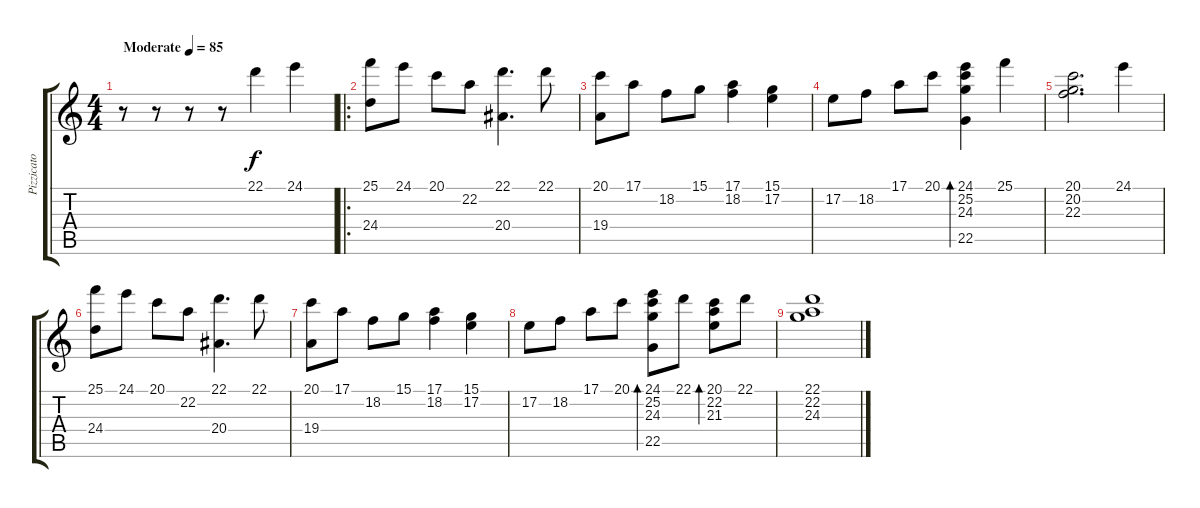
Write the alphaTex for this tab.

\track ("Pizzicato Strings" "Pizzicato ") {instrument pizzicatostrings}
\staff {score tabs}
\tuning (E4 B3 G3 D3 A2 E2) {hide}
\ts (4 4)
\tempo (85 "Moderate")
\clef g2
\ks c
r.8{dy f instrument pizzicatostrings} r.8 r.8 r.8 22.1.4 24.1.4 |
\ro
(25.1 24.4).8 24.1.8 20.1.8 22.2.8 (22.1 20.4).4{d} 22.1.8 |
(20.1 19.4).8 17.1.8 18.2.8 15.1.8 (17.1 18.2).4 (15.1 17.2).4 |
17.2.8 18.2.8 17.1.8 20.1.8 (24.1 25.2 24.3 22.5).4{bd 60} 25.1.4 |
(20.1 20.2 22.3).2{d} 24.1.4 |
(25.1 24.4).8 24.1.8 20.1.8 22.2.8 (22.1 20.4).4{d} 22.1.8 |
(20.1 19.4).8 17.1.8 18.2.8 15.1.8 (17.1 18.2).4 (15.1 17.2).4 |
17.2.8 18.2.8 17.1.8 20.1.8 (24.1 25.2 24.3 22.5).8{bd 60} 22.1.8 (20.1 22.2 21.3).8{bd 60} 22.1.8 |
(22.1 22.2 24.3).1
